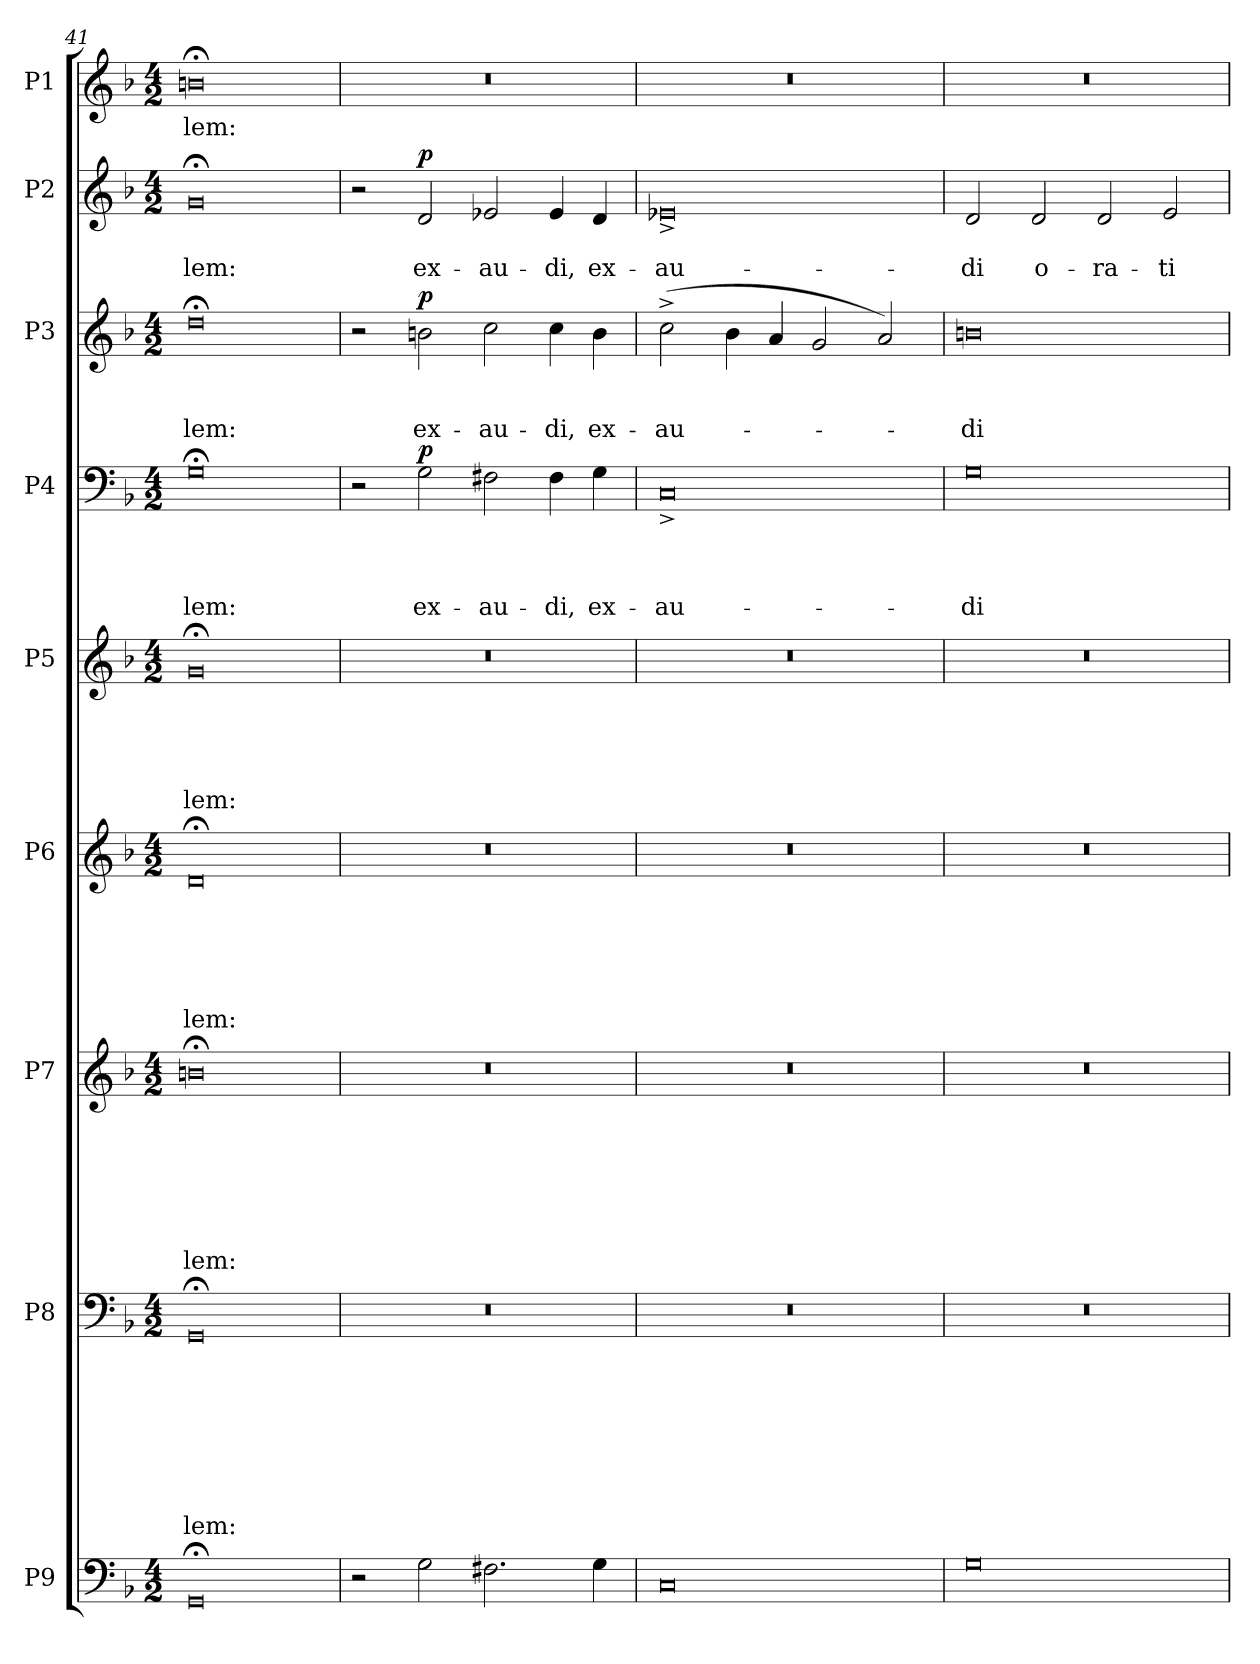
**kern	**kern	**text	**text	**text	**text	**text	**text	**text	**text	**kern	**text	**text	**text	**text	**text	**text	**text	**kern	**text	**text	**text	**text	**text	**text	**kern	**text	**text	**text	**text	**text	**kern	**text	**text	**text	**text	**dynam	**kern	**text	**text	**text	**dynam	**kern	**text	**text	**dynam	**kern	**text
*part9	*part8	*part8	*part8	*part8	*part8	*part8	*part8	*part8	*part8	*part7	*part7	*part7	*part7	*part7	*part7	*part7	*part7	*part6	*part6	*part6	*part6	*part6	*part6	*part6	*part5	*part5	*part5	*part5	*part5	*part5	*part4	*part4	*part4	*part4	*part4	*part4	*part3	*part3	*part3	*part3	*part3	*part2	*part2	*part2	*part2	*part1	*part1
*staff9	*staff8	*staff8	*staff8	*staff8	*staff8	*staff8	*staff8	*staff8	*staff8	*staff7	*staff7	*staff7	*staff7	*staff7	*staff7	*staff7	*staff7	*staff6	*staff6	*staff6	*staff6	*staff6	*staff6	*staff6	*staff5	*staff5	*staff5	*staff5	*staff5	*staff5	*staff4	*staff4	*staff4	*staff4	*staff4	*staff4	*staff3	*staff3	*staff3	*staff3	*staff3	*staff2	*staff2	*staff2	*staff2	*staff1	*staff1
*I"P9	*I"P8	*	*	*	*	*	*	*	*	*I"P7	*	*	*	*	*	*	*	*I"P6	*	*	*	*	*	*	*I"P5	*	*	*	*	*	*I"P4	*	*	*	*	*	*I"P3	*	*	*	*	*I"P2	*	*	*	*I"P1	*
*clefF4	*clefF4	*	*	*	*	*	*	*	*	*clefG2	*	*	*	*	*	*	*	*clefG2	*	*	*	*	*	*	*clefG2	*	*	*	*	*	*clefF4	*	*	*	*	*	*clefG2	*	*	*	*	*clefG2	*	*	*	*clefG2	*
*	*	*	*	*	*	*	*	*	*	*ITrd7c12	*	*	*	*	*	*	*	*	*	*	*	*	*	*	*	*	*	*	*	*	*	*	*	*	*	*	*ITrd7c12	*	*	*	*	*	*	*	*	*	*
*k[b-]	*k[b-]	*	*	*	*	*	*	*	*	*k[b-]	*	*	*	*	*	*	*	*k[b-]	*	*	*	*	*	*	*k[b-]	*	*	*	*	*	*k[b-]	*	*	*	*	*	*k[b-]	*	*	*	*	*k[b-]	*	*	*	*k[b-]	*
*F:	*F:	*	*	*	*	*	*	*	*	*F:	*	*	*	*	*	*	*	*F:	*	*	*	*	*	*	*F:	*	*	*	*	*	*F:	*	*	*	*	*	*F:	*	*	*	*	*F:	*	*	*	*F:	*
*M4/2	*M4/2	*	*	*	*	*	*	*	*	*M4/2	*	*	*	*	*	*	*	*M4/2	*	*	*	*	*	*	*M4/2	*	*	*	*	*	*M4/2	*	*	*	*	*	*M4/2	*	*	*	*	*M4/2	*	*	*	*M4/2	*
=41	=41	=41	=41	=41	=41	=41	=41	=41	=41	=41	=41	=41	=41	=41	=41	=41	=41	=41	=41	=41	=41	=41	=41	=41	=41	=41	=41	=41	=41	=41	=41	=41	=41	=41	=41	=41	=41	=41	=41	=41	=41	=41	=41	=41	=41	=41	=41
!	!	!	!	!	!	!	!	!	!LO:LY:b	!	!	!	!	!	!	!	!LO:LY:b	!	!	!	!	!	!	!LO:LY:b	!	!	!	!	!	!LO:LY:b	!	!	!	!	!LO:LY:b	!	!	!	!	!LO:LY:b	!	!	!	!LO:LY:b	!	!	!LO:LY:b
0GG;	0GG;	.	.	.	.	.	.	.	-lem:	0Bn;<	.	.	.	.	.	.	-lem:	0d;	.	.	.	.	.	-lem:	0g;	.	.	.	.	-lem:	0G;<	.	.	.	-lem:	.	0d;<	.	.	-lem:	.	0g;	.	-lem:	.	0bn;<	-lem:
=42	=42	=42	=42	=42	=42	=42	=42	=42	=42	=42	=42	=42	=42	=42	=42	=42	=42	=42	=42	=42	=42	=42	=42	=42	=42	=42	=42	=42	=42	=42	=42	=42	=42	=42	=42	=42	=42	=42	=42	=42	=42	=42	=42	=42	=42	=42	=42
!	!LO:N:vis=1	!	!	!	!	!	!	!	!	!LO:N:vis=1	!	!	!	!	!	!	!	!LO:N:vis=1	!	!	!	!	!	!	!LO:N:vis=1	!	!	!	!	!	!	!	!	!	!	!	!	!	!	!	!	!	!	!	!	!LO:N:vis=1	!
2r	0r	.	.	.	.	.	.	.	.	0r	.	.	.	.	.	.	.	0r	.	.	.	.	.	.	0r	.	.	.	.	.	2r	.	.	.	.	.	2r	.	.	.	.	2r	.	.	.	0r	.
!	!	!	!	!	!	!	!	!	!	!	!	!	!	!	!	!	!	!	!	!	!	!	!	!	!	!	!	!	!	!	!	!	!	!	!LO:LY:b	!LO:DY:a	!	!	!	!LO:LY:b	!LO:DY:a	!	!	!LO:LY:b	!LO:DY:a	!	!
2G\	.	.	.	.	.	.	.	.	.	.	.	.	.	.	.	.	.	.	.	.	.	.	.	.	.	.	.	.	.	.	2G\	.	.	.	ex-	p	2Bn\	.	.	ex-	p	2d/	.	ex-	p	.	.
!	!	!	!	!	!	!	!	!	!	!	!	!	!	!	!	!	!	!	!	!	!	!	!	!	!	!	!	!	!	!	!	!	!	!	!LO:LY:b	!	!	!	!	!LO:LY:b	!	!	!	!LO:LY:b	!	!	!
2.F#X\	.	.	.	.	.	.	.	.	.	.	.	.	.	.	.	.	.	.	.	.	.	.	.	.	.	.	.	.	.	.	2F#X\	.	.	.	-au-	.	2c\	.	.	-au-	.	2e-X/	.	-au-	.	.	.
!	!	!	!	!	!	!	!	!	!	!	!	!	!	!	!	!	!	!	!	!	!	!	!	!	!	!	!	!	!	!	!	!	!	!	!LO:LY:b	!	!	!	!	!LO:LY:b	!	!	!	!LO:LY:b	!	!	!
.	.	.	.	.	.	.	.	.	.	.	.	.	.	.	.	.	.	.	.	.	.	.	.	.	.	.	.	.	.	.	4F#\	.	.	.	-di,	.	4c\	.	.	-di,	.	4e-/	.	-di,	.	.	.
!	!	!	!	!	!	!	!	!	!	!	!	!	!	!	!	!	!	!	!	!	!	!	!	!	!	!	!	!	!	!	!	!	!	!	!LO:LY:b	!	!	!	!	!LO:LY:b	!	!	!	!LO:LY:b	!	!	!
4G\	.	.	.	.	.	.	.	.	.	.	.	.	.	.	.	.	.	.	.	.	.	.	.	.	.	.	.	.	.	.	4G\	.	.	.	ex-	.	4B\	.	.	ex-	.	4d/	.	ex-	.	.	.
=43	=43	=43	=43	=43	=43	=43	=43	=43	=43	=43	=43	=43	=43	=43	=43	=43	=43	=43	=43	=43	=43	=43	=43	=43	=43	=43	=43	=43	=43	=43	=43	=43	=43	=43	=43	=43	=43	=43	=43	=43	=43	=43	=43	=43	=43	=43	=43
!	!LO:N:vis=1	!	!	!	!	!	!	!	!	!LO:N:vis=1	!	!	!	!	!	!	!	!LO:N:vis=1	!	!	!	!	!	!	!LO:N:vis=1	!	!	!	!	!	!	!	!	!	!LO:LY:b	!	!	!	!	!LO:LY:b	!	!	!	!LO:LY:b	!	!LO:N:vis=1	!
0C	0r	.	.	.	.	.	.	.	.	0r	.	.	.	.	.	.	.	0r	.	.	.	.	.	.	0r	.	.	.	.	.	0C^<	.	.	.	-au-	.	(<2c^>\	.	.	-au-	.	0e-X^<	.	-au-	.	0r	.
.	.	.	.	.	.	.	.	.	.	.	.	.	.	.	.	.	.	.	.	.	.	.	.	.	.	.	.	.	.	.	.	.	.	.	.	.	4B-\	.	.	.	.	.	.	.	.	.	.
.	.	.	.	.	.	.	.	.	.	.	.	.	.	.	.	.	.	.	.	.	.	.	.	.	.	.	.	.	.	.	.	.	.	.	.	.	4A/	.	.	.	.	.	.	.	.	.	.
.	.	.	.	.	.	.	.	.	.	.	.	.	.	.	.	.	.	.	.	.	.	.	.	.	.	.	.	.	.	.	.	.	.	.	.	.	2G/	.	.	.	.	.	.	.	.	.	.
.	.	.	.	.	.	.	.	.	.	.	.	.	.	.	.	.	.	.	.	.	.	.	.	.	.	.	.	.	.	.	.	.	.	.	.	.	2A/)	.	.	.	.	.	.	.	.	.	.
!!LO:PB:g=z
=44	=44	=44	=44	=44	=44	=44	=44	=44	=44	=44	=44	=44	=44	=44	=44	=44	=44	=44	=44	=44	=44	=44	=44	=44	=44	=44	=44	=44	=44	=44	=44	=44	=44	=44	=44	=44	=44	=44	=44	=44	=44	=44	=44	=44	=44	=44	=44
!	!LO:N:vis=1	!	!	!	!	!	!	!	!	!LO:N:vis=1	!	!	!	!	!	!	!	!LO:N:vis=1	!	!	!	!	!	!	!LO:N:vis=1	!	!	!	!	!	!	!	!	!	!LO:LY:b	!	!	!	!	!LO:LY:b	!	!	!	!LO:LY:b	!	!LO:N:vis=1	!
0G	0r	.	.	.	.	.	.	.	.	0r	.	.	.	.	.	.	.	0r	.	.	.	.	.	.	0r	.	.	.	.	.	0G	.	.	.	-di	.	0Bn	.	.	-di	.	2d/	.	-di	.	0r	.
!	!	!	!	!	!	!	!	!	!	!	!	!	!	!	!	!	!	!	!	!	!	!	!	!	!	!	!	!	!	!	!	!	!	!	!	!	!	!	!	!	!	!	!	!LO:LY:b	!	!	!
.	.	.	.	.	.	.	.	.	.	.	.	.	.	.	.	.	.	.	.	.	.	.	.	.	.	.	.	.	.	.	.	.	.	.	.	.	.	.	.	.	.	2d/	.	o-	.	.	.
!	!	!	!	!	!	!	!	!	!	!	!	!	!	!	!	!	!	!	!	!	!	!	!	!	!	!	!	!	!	!	!	!	!	!	!	!	!	!	!	!	!	!	!	!LO:LY:b	!	!	!
.	.	.	.	.	.	.	.	.	.	.	.	.	.	.	.	.	.	.	.	.	.	.	.	.	.	.	.	.	.	.	.	.	.	.	.	.	.	.	.	.	.	2d/	.	-ra-	.	.	.
!	!	!	!	!	!	!	!	!	!	!	!	!	!	!	!	!	!	!	!	!	!	!	!	!	!	!	!	!	!	!	!	!	!	!	!	!	!	!	!	!	!	!	!	!LO:LY:b	!	!	!
.	.	.	.	.	.	.	.	.	.	.	.	.	.	.	.	.	.	.	.	.	.	.	.	.	.	.	.	.	.	.	.	.	.	.	.	.	.	.	.	.	.	2e/	.	-ti-	.	.	.
=	=	=	=	=	=	=	=	=	=	=	=	=	=	=	=	=	=	=	=	=	=	=	=	=	=	=	=	=	=	=	=	=	=	=	=	=	=	=	=	=	=	=	=	=	=	=	=
*-	*-	*-	*-	*-	*-	*-	*-	*-	*-	*-	*-	*-	*-	*-	*-	*-	*-	*-	*-	*-	*-	*-	*-	*-	*-	*-	*-	*-	*-	*-	*-	*-	*-	*-	*-	*-	*-	*-	*-	*-	*-	*-	*-	*-	*-	*-	*-
